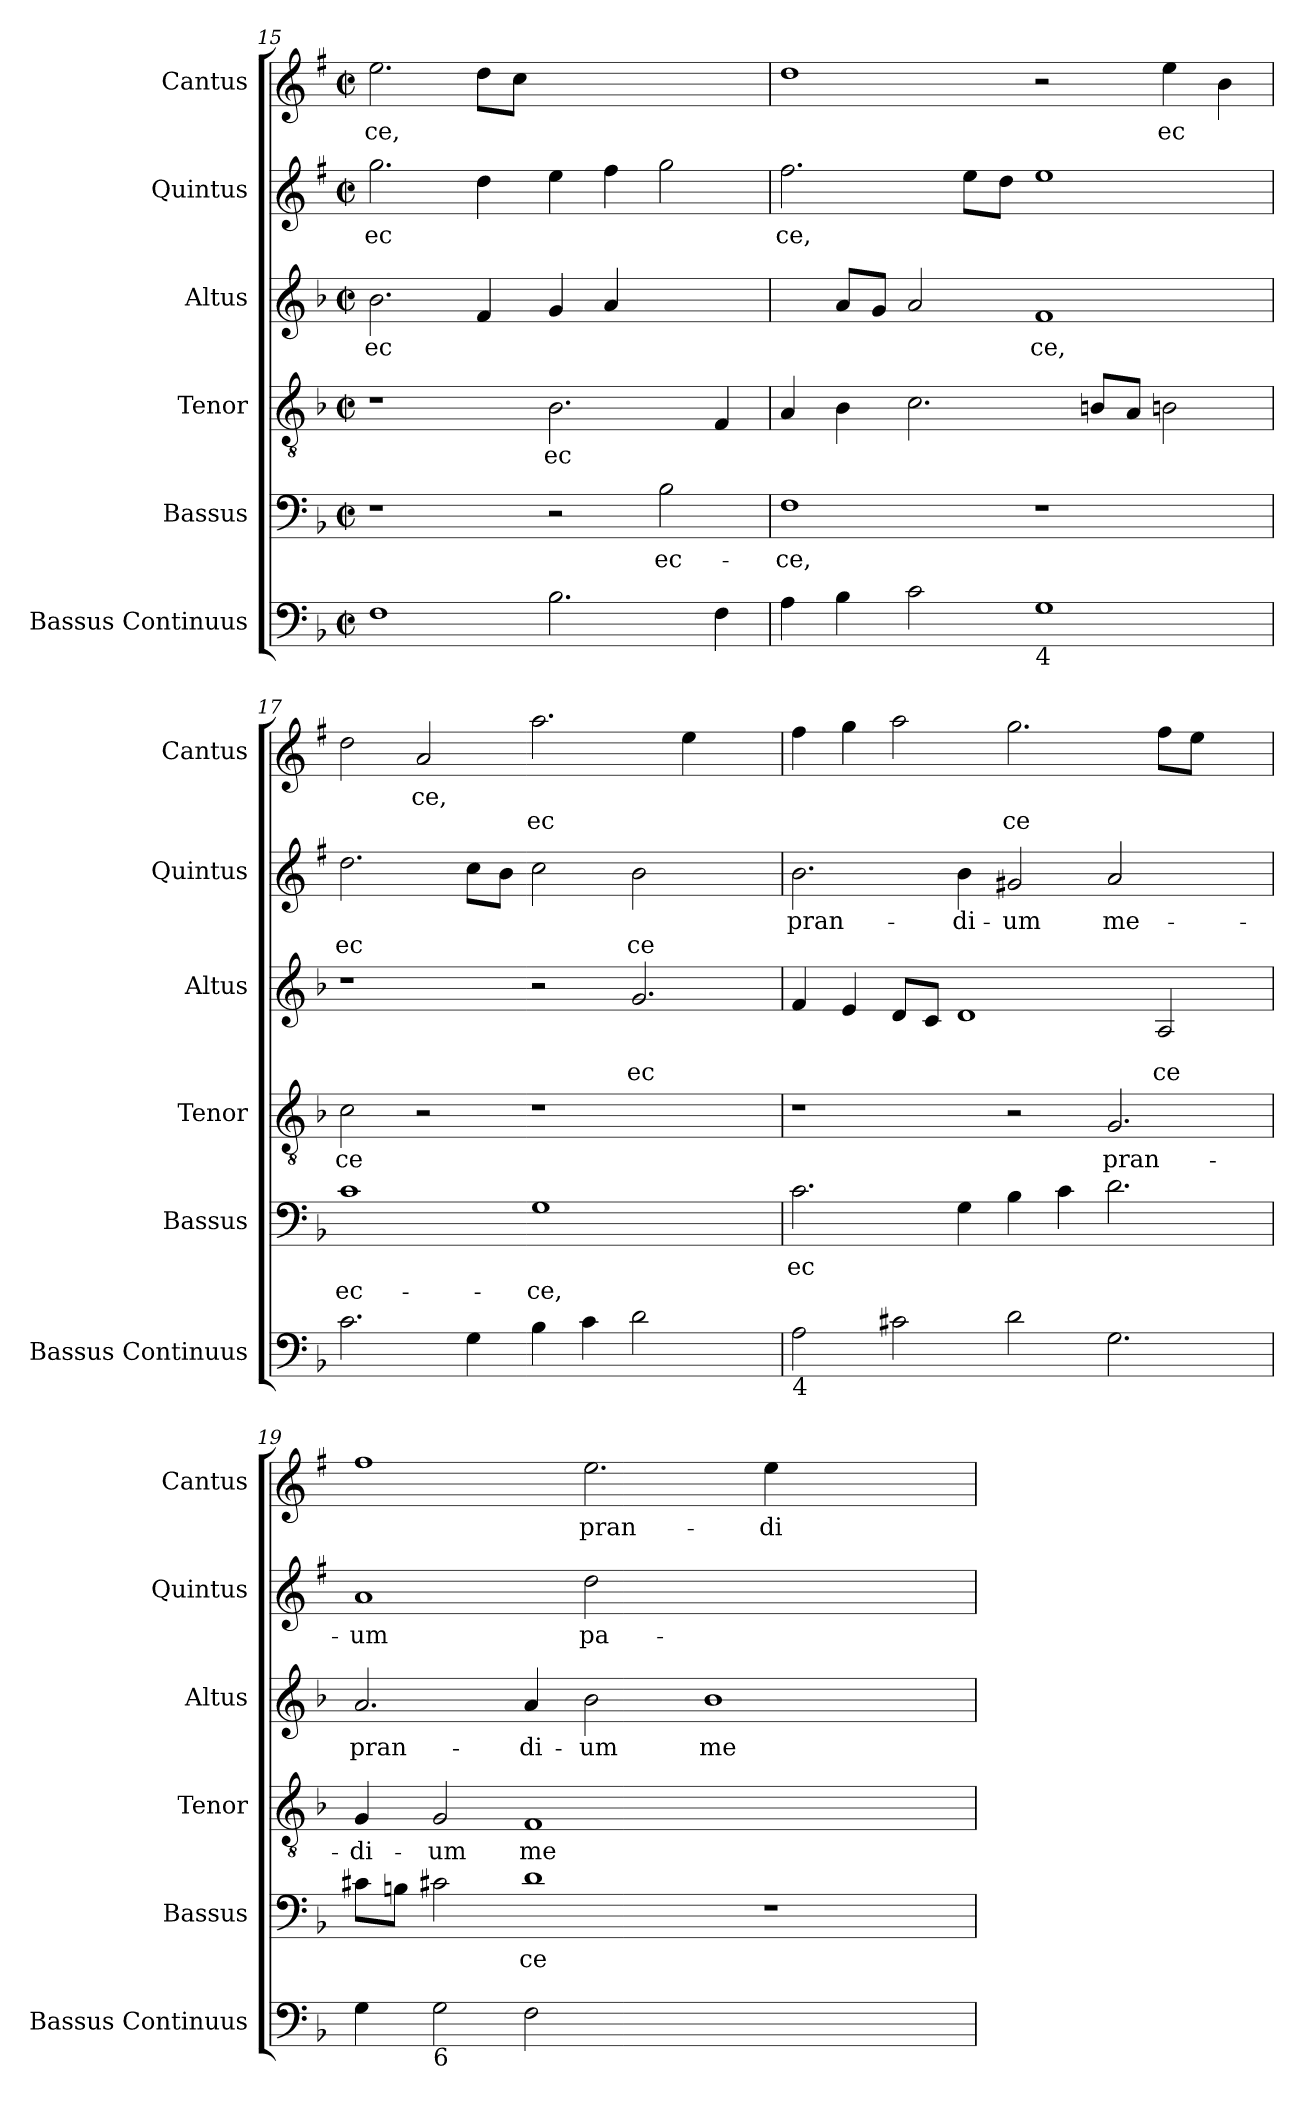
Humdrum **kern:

**kern	**kern	**text	**text	**kern	**text	**kern	**text	**text	**kern	**text	**text	**kern	**text	**text
*part6	*part5	*part5	*part5	*part4	*part4	*part3	*part3	*part3	*part2	*part2	*part2	*part1	*part1	*part1
*staff6	*staff5	*staff5	*staff5	*staff4	*staff4	*staff3	*staff3	*staff3	*staff2	*staff2	*staff2	*staff1	*staff1	*staff1
*I"Bassus Continuus	*I"Bassus	*	*	*I"Tenor	*	*I"Altus	*	*	*I"Quintus	*	*	*I"Cantus	*	*
*I'Bassus Continuus	*I'Bassus	*	*	*I'Tenor	*	*I'Altus	*	*	*I'Quintus	*	*	*I'Cantus	*	*
!!LO:LB:g=z
*clefF4	*clefF4	*	*	*clefGv2	*	*clefG2	*	*	*clefG2	*	*	*clefG2	*	*
*	*	*	*	*	*	*	*	*	*ITrd1c2	*	*	*ITrd1c2	*	*
*k[b-]	*k[b-]	*	*	*k[b-]	*	*k[b-]	*	*	*k[b-]	*	*	*k[b-]	*	*
*F:	*F:	*	*	*F:	*	*F:	*	*	*F:	*	*	*F:	*	*
*M4/2	*M4/2	*	*	*M4/2	*	*M4/2	*	*	*M4/2	*	*	*M4/2	*	*
*met(c|)	*met(c|)	*	*	*met(c|)	*	*met(c|)	*	*	*met(c|)	*	*	*met(c|)	*	*
=15A	=15A	=15A	=15A	=15A	=15A	=15A	=15A	=15A	=15A	=15A	=15A	=15A	=15A	=15A
!	!	!	!	!	!	!	!LO:LY:b	!	!	!LO:LY:b	!	!	!LO:LY:b	!
1F	1r	.	.	1r	.	2.b-	ec	.	2.ff	ec	.	2.dd	ce,	.
.	.	.	.	.	.	4f	.	.	4cc	.	.	8ccL	.	.
.	.	.	.	.	.	.	.	.	.	.	.	8b-J	.	.
!	!	!	!	!	!LO:LY:b	!	!	!	!	!	!	!	!	!
2.B-	2r	.	.	2.B-	ec	4g	.	.	4dd	.	.	1ryy	.	.
.	.	.	.	.	.	4a	.	.	4ee	.	.	.	.	.
!	!	!LO:LY:b	!	!	!	!	!	!	!	!	!	!	!	!
.	2B-	ec-	.	.	.	[2b-yy	.	.	2ff	.	.	.	.	.
4F	.	.	.	4F	.	.	.	.	.	.	.	.	.	.
!!LO:LB:g=z
=16	=16	=16	=16	=16	=16	=16	=16	=16	=16	=16	=16	=16	=16	=16
!	!	!LO:LY:b	!	!	!	!	!	!	!	!LO:LY:b	!	!	!	!
4A	1F	-ce,	.	4A	.	4b-yy]	.	.	2.ee	ce,	.	1cc	.	.
4B-	.	.	.	4B-	.	8aL	.	.	.	.	.	.	.	.
.	.	.	.	.	.	8gJ	.	.	.	.	.	.	.	.
2c	.	.	.	2.c	.	2a	.	.	.	.	.	.	.	.
.	.	.	.	.	.	.	.	.	8ddL	.	.	.	.	.
.	.	.	.	.	.	.	.	.	8ccJ	.	.	.	.	.
!LO:TX:b:t=4	!	!	!	!	!	!	!	!	!	!	!	!	!	!
!	!	!	!	!	!	!	!LO:LY:b	!	!	!	!	!	!	!
1G	1r	.	.	.	.	1f	ce,	.	1dd	.	.	2r	.	.
.	.	.	.	8BnL	.	.	.	.	.	.	.	.	.	.
.	.	.	.	8AJ	.	.	.	.	.	.	.	.	.	.
!	!	!	!	!	!	!	!	!	!	!	!	!	!LO:LY:b	!
.	.	.	.	2Bn	.	.	.	.	.	.	.	4dd	ec	.
.	.	.	.	.	.	.	.	.	.	.	.	4a	.	.
=17	=17	=17	=17	=17	=17	=17	=17	=17	=17	=17	=17	=17	=17	=17
!	!	!	!LO:LY:b	!	!LO:LY:b	!	!	!	!	!	!LO:LY:b	!	!	!
2.c	1c	.	ec-	2c	ce	1r	.	.	2.cc	.	ec	2cc	.	.
!	!	!	!	!	!	!	!	!	!	!	!	!	!LO:LY:b	!
.	.	.	.	2r	.	.	.	.	.	.	.	2g	ce,	.
4G	.	.	.	.	.	.	.	.	8b-L	.	.	.	.	.
.	.	.	.	.	.	.	.	.	8aJ	.	.	.	.	.
!	!	!	!LO:LY:b	!	!	!	!	!	!	!	!	!	!	!LO:LY:b
4B-	1G	.	-ce,	1r	.	2r	.	.	2b-	.	.	2.gg	.	ec
4c	.	.	.	.	.	.	.	.	.	.	.	.	.	.
!	!	!	!	!	!	!	!	!LO:LY:b	!	!	!LO:LY:b	!	!	!
2d	.	.	.	.	.	2.g	.	ec	2a	.	ce	.	.	.
.	.	.	.	.	.	.	.	.	.	.	.	4dd	.	.
4ryy	4ryy	.	.	4ryy	.	.	.	.	4ryy	.	.	4ryy	.	.
=18	=18	=18	=18	=18	=18	=18	=18	=18	=18	=18	=18	=18	=18	=18
!LO:TX:b:t=4	!	!	!	!	!	!	!	!	!	!	!	!	!	!
!	!	!LO:LY:b	!	!	!	!	!	!	!	!LO:LY:b	!	!	!	!
2A	2.c	ec	.	1r	.	4f	.	.	2.a	pran-	.	4ee	.	.
.	.	.	.	.	.	4e	.	.	.	.	.	4ff	.	.
2c#X	.	.	.	.	.	8dL	.	.	.	.	.	2gg	.	.
.	.	.	.	.	.	8cJ	.	.	.	.	.	.	.	.
!	!	!	!	!	!	!	!	!	!	!LO:LY:b	!	!	!	!
.	4G	.	.	.	.	1d	.	.	4a	-di-	.	.	.	.
!	!	!	!	!	!	!	!	!	!	!LO:LY:b	!	!	!	!LO:LY:b
2d	4B-	.	.	2r	.	.	.	.	2f#X	-um	.	2.ff	.	ce
.	4c	.	.	.	.	.	.	.	.	.	.	.	.	.
!	!	!	!	!	!LO:LY:b	!	!	!	!	!LO:LY:b	!	!	!	!
2.G	2.d	.	.	2.G	pran-	.	.	.	2g	me-	.	.	.	.
!	!	!	!	!	!	!	!	!LO:LY:b	!	!	!	!	!	!
.	.	.	.	.	.	2A	.	ce	.	.	.	8eeL	.	.
.	.	.	.	.	.	.	.	.	.	.	.	8ddJ	.	.
.	.	.	.	.	.	.	.	.	4ryy	.	.	4ryy	.	.
=19	=19	=19	=19	=19	=19	=19	=19	=19	=19	=19	=19	=19	=19	=19
!	!	!	!	!	!LO:LY:b	!	!LO:LY:b	!	!	!LO:LY:b	!	!	!	!
4G	8c#XL	.	.	4G	-di-	2.a	pran-	.	1g	-um	.	1ee	.	.
.	8BnJ	.	.	.	.	.	.	.	.	.	.	.	.	.
!LO:TX:b:t=6	!	!	!	!	!	!	!	!	!	!	!	!	!	!
!	!	!	!	!	!LO:LY:b	!	!	!	!	!	!	!	!	!
2G	2c#X	.	.	2G	-um	.	.	.	.	.	.	.	.	.
!	!	!LO:LY:b	!	!	!LO:LY:b	!	!LO:LY:b	!	!	!	!	!	!	!
2F	1d	ce	.	1F	me-	4a	-di-	.	.	.	.	.	.	.
!	!	!	!	!	!	!	!LO:LY:b	!	!	!LO:LY:b	!	!	!LO:LY:b	!
.	.	.	.	.	.	2b-	-um	.	2cc	pa-	.	2.dd	pran-	.
[2Dyy	.	.	.	.	.	.	.	.	.	.	.	.	.	.
!	!	!	!	!	!	!	!LO:LY:b	!	!	!LO:LY:b	!	!	!	!
.	.	.	.	.	.	1b-	me-	.	[2ddyy	-ra-	.	.	.	.
!	!	!	!	!	!	!	!	!	!	!	!	!	!LO:LY:b	!
1ryy	1r	.	.	1ryy	.	.	.	.	.	.	.	4dd	-di-	.
.	.	.	.	.	.	.	.	.	2.ryy	.	.	2.ryy	.	.
.	.	.	.	.	.	4ryy	.	.	.	.	.	.	.	.
=	=	=	=	=	=	=	=	=	=	=	=	=	=	=
*-	*-	*-	*-	*-	*-	*-	*-	*-	*-	*-	*-	*-	*-	*-
